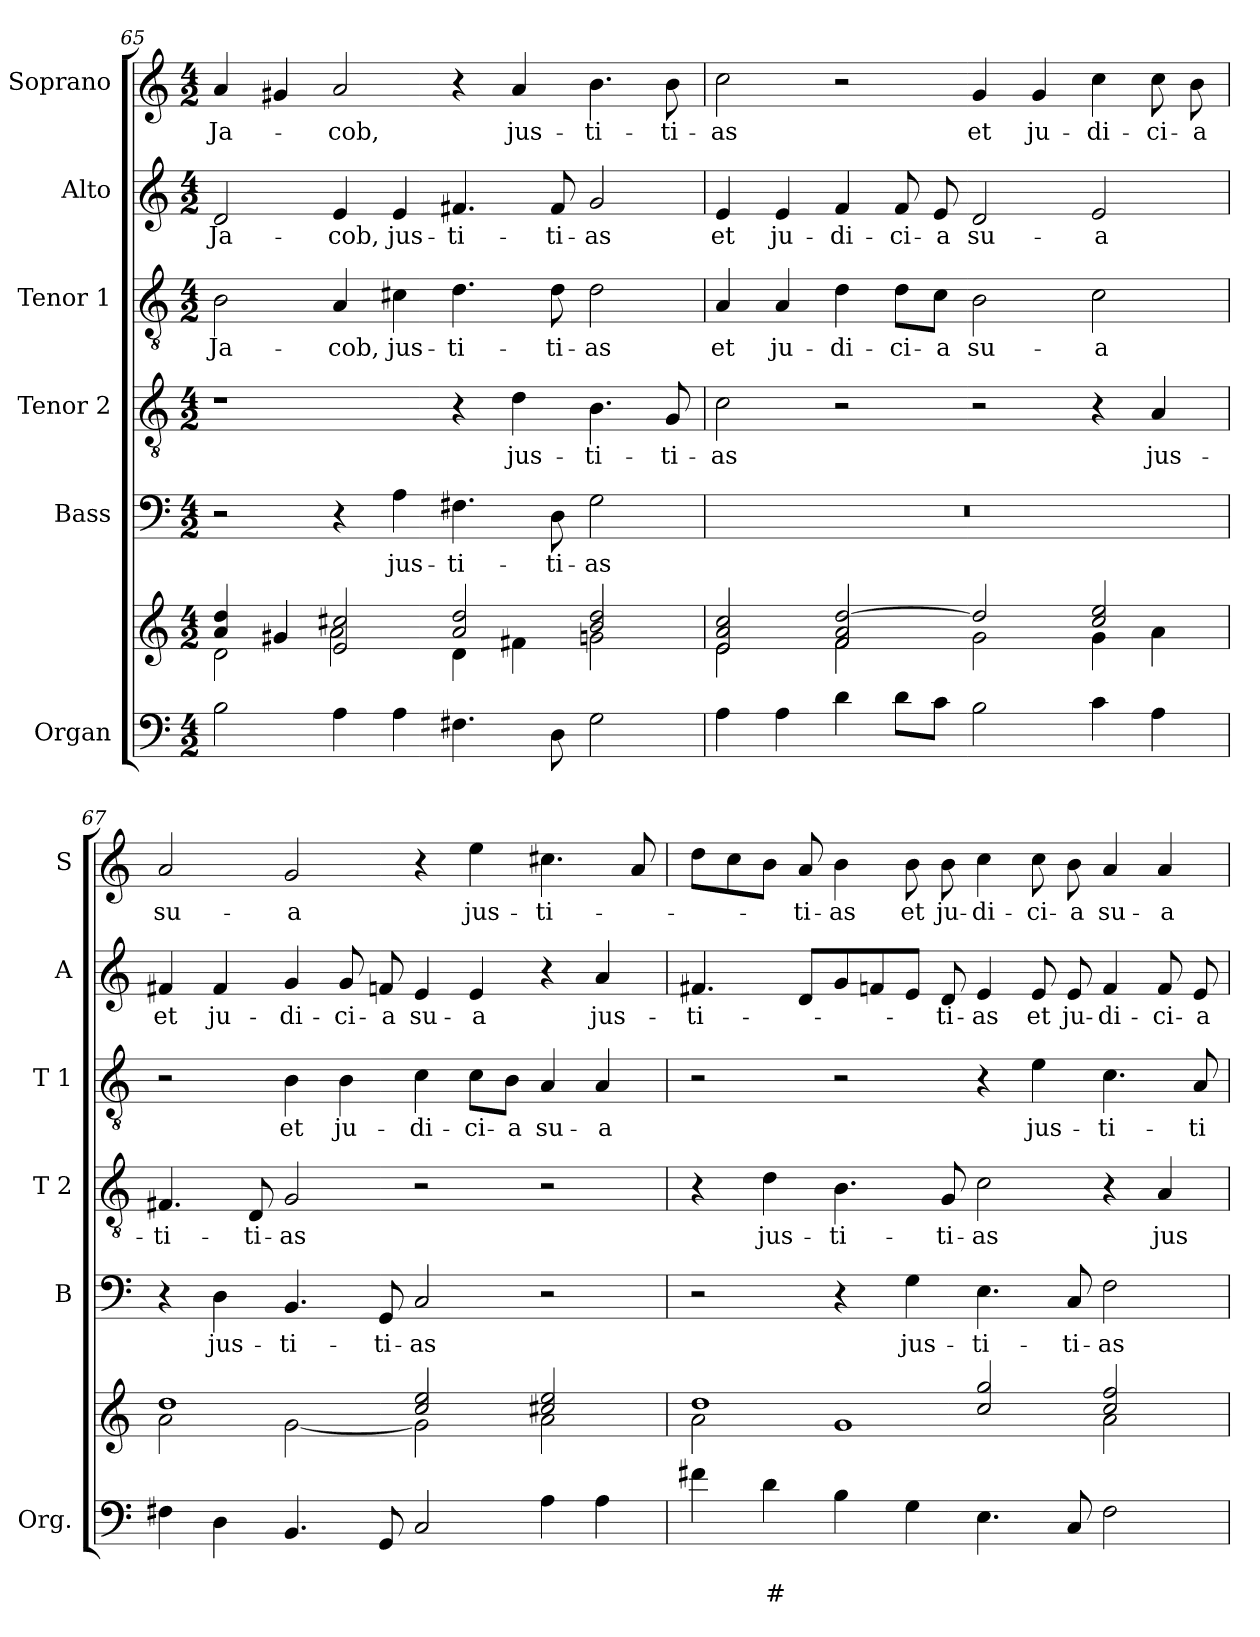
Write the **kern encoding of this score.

**kern	**text	**text	**kern	**kern	**text	**kern	**text	**kern	**text	**kern	**text	**kern	**text
*part6	*part6	*part6	*part6	*part5	*part5	*part4	*part4	*part3	*part3	*part2	*part2	*part1	*part1
*staff7	*staff7	*staff7	*staff6	*staff5	*staff5	*staff4	*staff4	*staff3	*staff3	*staff2	*staff2	*staff1	*staff1
*I"Organ	*	*	*	*I"Bass	*	*I"Tenor 2	*	*I"Tenor 1	*	*I"Alto	*	*I"Soprano	*
*I'Org.	*	*	*	*I'B	*	*I'T 2	*	*I'T 1	*	*I'A	*	*I'S	*
*clefF4	*	*	*clefG2	*clefF4	*	*clefGv2	*	*clefGv2	*	*clefG2	*	*clefG2	*
*k[]	*	*	*k[]	*k[]	*	*k[]	*	*k[]	*	*k[]	*	*k[]	*
*C:	*	*	*C:	*C:	*	*C:	*	*C:	*	*C:	*	*C:	*
*M4/2	*	*	*M4/2	*M4/2	*	*M4/2	*	*M4/2	*	*M4/2	*	*M4/2	*
=65	=65	=65	=65	=65	=65	=65	=65	=65	=65	=65	=65	=65	=65
*	*	*	*^	*	*	*	*	*	*	*	*	*	*
!	!	!	!	!	!	!	!	!	!	!LO:LY:b	!	!LO:LY:b	!	!LO:LY:b
2B\	.	.	4a!/ 4dd!/	2d!\	2r	.	1r	.	2B\	Ja-	2d/	Ja-	4a/	Ja-
.	.	.	4g#X!/	.	.	.	.	.	.	.	.	.	4g#X/	.
!	!	!	!	!	!	!	!	!	!	!LO:LY:b	!	!LO:LY:b	!	!LO:LY:b
4A\	.	.	2e!/ 2cc#X!/	2a!\	4r	.	.	.	4A/	-cob,	4e/	-cob,	2a/	-cob,
!	!	!	!	!	!	!LO:LY:b	!	!	!	!LO:LY:b	!	!LO:LY:b	!	!
4A\	.	.	.	.	4A\	jus-	.	.	4c#X\	jus-	4e/	jus-	.	.
!	!	!	!	!	!	!LO:LY:b	!	!	!	!LO:LY:b	!	!LO:LY:b	!	!
4.F#X\	.	.	2a!/ 2dd!/	4d!\	4.F#X\	-ti-	4r	.	4.d\	-ti-	4.f#X/	-ti-	4r	.
!	!	!	!	!	!	!	!	!LO:LY:b	!	!	!	!	!	!LO:LY:b
.	.	.	.	4f#X!\	.	.	4d\	jus-	.	.	.	.	4a/	jus-
!	!	!	!	!	!	!LO:LY:b	!	!	!	!LO:LY:b	!	!LO:LY:b	!	!
8D\	.	.	.	.	8D\	-ti-	.	.	8d\	-ti-	8f#/	-ti-	.	.
!	!	!	!	!	!	!LO:LY:b	!	!LO:LY:b	!	!LO:LY:b	!	!LO:LY:b	!	!LO:LY:b
2G\	.	.	2b!/ 2dd!/	2g!\	2G\	-as	4.B\	-ti-	2d\	-as	2g/	-as	4.b\	-ti-
!	!	!	!	!	!	!	!	!LO:LY:b	!	!	!	!	!	!LO:LY:b
.	.	.	.	.	.	.	8G/	-ti-	.	.	.	.	8b\	-ti-
!!LO:LB:g=z
=66	=66	=66	=66	=66	=66	=66	=66	=66	=66	=66	=66	=66	=66	=66
!	!	!	!	!	!	!	!	!LO:LY:b	!	!LO:LY:b	!	!LO:LY:b	!	!LO:LY:b
4A\	.	.	2e!/ 2a!/ 2cc!/	2e!\	0r	.	2c\	-as	4A/	et	4e/	et	2cc\	-as
!	!	!	!	!	!	!	!	!	!	!LO:LY:b	!	!LO:LY:b	!	!
4A\	.	.	.	.	.	.	.	.	4A/	ju-	4e/	ju-	.	.
!	!	!	!	!	!	!	!	!	!	!LO:LY:b	!	!LO:LY:b	!	!
4d\	.	.	2f!/ 2a!/ [>2dd!/	2f!\	.	.	2r	.	4d\	-di-	4f/	-di-	2r	.
!	!	!	!	!	!	!	!	!	!	!LO:LY:b	!	!LO:LY:b	!	!
8d\L	.	.	.	.	.	.	.	.	8d\L	-ci-	8f/	-ci-	.	.
!	!	!	!	!	!	!	!	!	!	!LO:LY:b	!	!LO:LY:b	!	!
8c\J	.	.	.	.	.	.	.	.	8c\J	-a	8e/	-a	.	.
!	!	!	!	!	!	!	!	!	!	!LO:LY:b	!	!LO:LY:b	!	!LO:LY:b
2B\	.	.	2dd!/]	2g!\	.	.	2r	.	2B\	su-	2d/	su-	4g/	et
!	!	!	!	!	!	!	!	!	!	!	!	!	!	!LO:LY:b
.	.	.	.	.	.	.	.	.	.	.	.	.	4g/	ju-
!	!	!	!	!	!	!	!	!	!	!LO:LY:b	!	!LO:LY:b	!	!LO:LY:b
4c\	.	.	2cc!/ 2ee!/	4g!\	.	.	4r	.	2c\	-a	2e/	-a	4cc\	-di-
!	!	!	!	!	!	!	!	!LO:LY:b	!	!	!	!	!	!LO:LY:b
4A\	.	.	.	4a!\	.	.	4A/	jus-	.	.	.	.	8cc\	-ci-
!	!	!	!	!	!	!	!	!	!	!	!	!	!	!LO:LY:b
.	.	.	.	.	.	.	.	.	.	.	.	.	8b\	-a
=67	=67	=67	=67	=67	=67	=67	=67	=67	=67	=67	=67	=67	=67	=67
!	!	!	!	!	!	!	!	!LO:LY:b	!	!	!	!LO:LY:b	!	!LO:LY:b
4F#X\	.	.	1dd!	2a!\	4r	.	4.F#X/	-ti-	2r	.	4f#X/	et	2a/	su-
!	!	!	!	!	!	!LO:LY:b	!	!	!	!	!	!LO:LY:b	!	!
4D\	.	.	.	.	4D\	jus-	.	.	.	.	4f#/	ju-	.	.
!	!	!	!	!	!	!	!	!LO:LY:b	!	!	!	!	!	!
.	.	.	.	.	.	.	8D/	-ti-	.	.	.	.	.	.
!	!	!	!	!	!	!LO:LY:b	!	!LO:LY:b	!	!LO:LY:b	!	!LO:LY:b	!	!LO:LY:b
4.BB/	.	.	.	[<2g!\	4.BB/	-ti-	2G/	-as	4B\	et	4g/	-di-	2g/	-a
!	!	!	!	!	!	!	!	!	!	!LO:LY:b	!	!LO:LY:b	!	!
.	.	.	.	.	.	.	.	.	4B\	ju-	8g/	-ci-	.	.
!	!	!	!	!	!	!LO:LY:b	!	!	!	!	!	!LO:LY:b	!	!
8GG/	.	.	.	.	8GG/	-ti-	.	.	.	.	8fn/	-a	.	.
!	!	!	!	!	!	!LO:LY:b	!	!	!	!LO:LY:b	!	!LO:LY:b	!	!
2C/	.	.	2cc!/ 2ee!/	2g!\]	2C/	-as	2r	.	4c\	-di-	4e/	su-	4r	.
!	!	!	!	!	!	!	!	!	!	!LO:LY:b	!	!LO:LY:b	!	!LO:LY:b
.	.	.	.	.	.	.	.	.	8c\L	-ci-	4e/	-a	4ee\	jus-
!	!	!	!	!	!	!	!	!	!	!LO:LY:b	!	!	!	!
.	.	.	.	.	.	.	.	.	8B\J	-a	.	.	.	.
!	!	!	!	!	!	!	!	!	!	!LO:LY:b	!	!	!	!LO:LY:b
4A\	.	.	2cc#X!/ 2ee!/	2a!\	2r	.	2r	.	4A/	su-	4r	.	4.cc#X\	-ti-
!	!	!	!	!	!	!	!	!	!	!LO:LY:b	!	!LO:LY:b	!	!
4A\	.	.	.	.	.	.	.	.	4A/	-a	4a/	jus-	.	.
.	.	.	.	.	.	.	.	.	.	.	.	.	8a/	.
!!LO:PB:g=z
=68	=68	=68	=68	=68	=68	=68	=68	=68	=68	=68	=68	=68	=68	=68
!	!	!	!	!	!	!	!	!	!	!	!	!LO:LY:b	!	!
4f#X\	.	.	1dd!	2a!\	2r	.	4r	.	2r	.	4.f#X/	-ti-	8dd\L	.
.	.	.	.	.	.	.	.	.	.	.	.	.	8cc\	.
!	!	!LO:LY:b	!	!	!	!	!	!LO:LY:b	!	!	!	!	!	!
4d\	.	#	.	.	.	.	4d\	jus-	.	.	.	.	8b\J	.
!	!	!	!	!	!	!	!	!	!	!	!	!	!	!LO:LY:b
.	.	.	.	.	.	.	.	.	.	.	8d/L	.	8a/	-ti-
!	!	!	!	!	!	!	!	!LO:LY:b	!	!	!	!	!	!LO:LY:b
4B\	.	.	.	1g!	4r	.	4.B\	-ti-	2r	.	8g/	.	4b\	-as
.	.	.	.	.	.	.	.	.	.	.	8fn/	.	.	.
!	!	!	!	!	!	!LO:LY:b	!	!	!	!	!	!	!	!LO:LY:b
4G\	.	.	.	.	4G\	jus-	.	.	.	.	8e/J	.	8b\	et
!	!	!	!	!	!	!	!	!LO:LY:b	!	!	!	!LO:LY:b	!	!LO:LY:b
.	.	.	.	.	.	.	8G/	-ti-	.	.	8d/	-ti-	8b\	ju-
!	!	!	!	!	!	!LO:LY:b	!	!LO:LY:b	!	!	!	!LO:LY:b	!	!LO:LY:b
4.E\	.	.	2cc!/ 2gg!/	.	4.E\	-ti-	2c\	-as	4r	.	4e/	-as	4cc\	-di-
!	!	!	!	!	!	!	!	!	!	!LO:LY:b	!	!LO:LY:b	!	!LO:LY:b
.	.	.	.	.	.	.	.	.	4e\	jus-	8e/	et	8cc\	-ci-
!	!	!	!	!	!	!LO:LY:b	!	!	!	!	!	!LO:LY:b	!	!LO:LY:b
8C/	.	.	.	.	8C/	-ti-	.	.	.	.	8e/	ju-	8b\	-a
!	!	!	!	!	!	!LO:LY:b	!	!	!	!LO:LY:b	!	!LO:LY:b	!	!LO:LY:b
2F\	.	.	2cc!/ 2ff!/	2a!\	2F\	-as	4r	.	4.c\	-ti-	4f/	-di-	4a/	su-
!	!	!	!	!	!	!	!	!LO:LY:b	!	!	!	!LO:LY:b	!	!LO:LY:b
.	.	.	.	.	.	.	4A/	jus-	.	.	8f/	-ci-	4a/	-a
!	!	!	!	!	!	!	!	!	!	!LO:LY:b	!	!LO:LY:b	!	!
.	.	.	.	.	.	.	.	.	8A/	-ti-	8e/	-a	.	.
*	*	*	*v	*v	*	*	*	*	*	*	*	*	*	*
=	=	=	=	=	=	=	=	=	=	=	=	=	=
*-	*-	*-	*-	*-	*-	*-	*-	*-	*-	*-	*-	*-	*-
